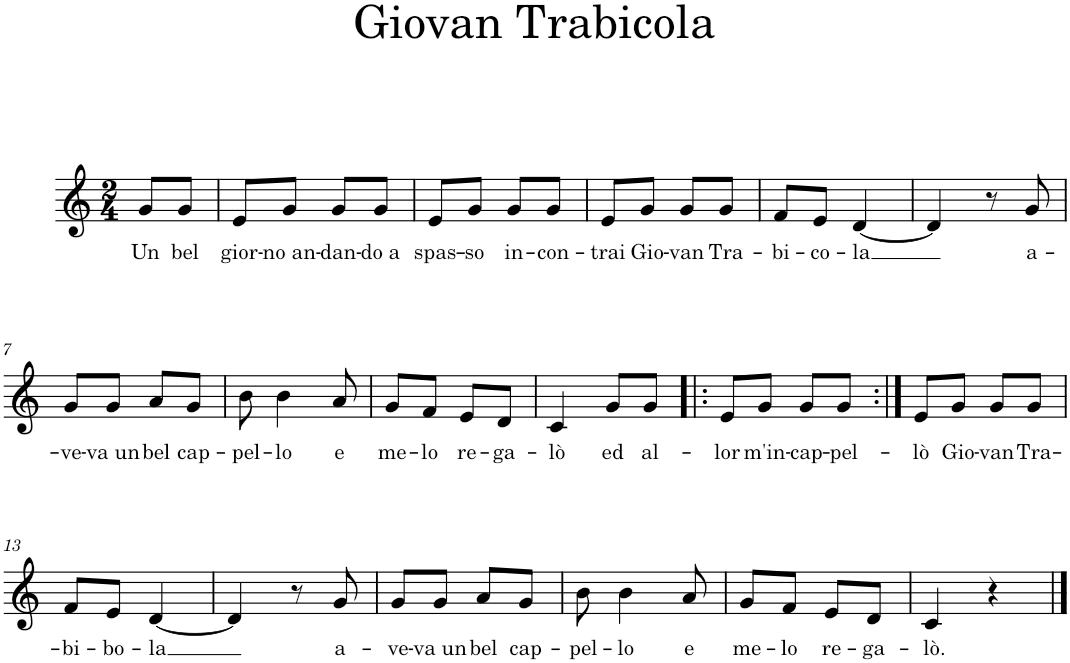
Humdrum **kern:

**kern	**text
*part1	*part1
*staff1	*staff1
*I"Voice	*
*I'Vo.	*
*clefG2	*
*k[]	*
*M2/4	*
=1	=1
!	!LO:LY:b
8g/L	Un
!	!LO:LY:b
8g/J	bel
=2	=2
!	!LO:LY:b
8e/L	gior-
!	!LO:LY:b
8g/J	-no an-
!	!LO:LY:b
8g/L	-dan-
!	!LO:LY:b
8g/J	-do a
=3	=3
!	!LO:LY:b
8e/L	spas-
!	!LO:LY:b
8g/J	-so
!	!LO:LY:b
8g/L	in-
!	!LO:LY:b
8g/J	-con-
=4	=4
!	!LO:LY:b
8e/L	-trai
!	!LO:LY:b
8g/J	Gio-
!	!LO:LY:b
8g/L	-van
!	!LO:LY:b
8g/J	Tra-
=5	=5
!	!LO:LY:b
8f/L	-bi-
!	!LO:LY:b
8e/J	-co-
!	!LO:LY:b
[4d/	-la
=6	=6
4d/]	.
8r	.
!	!LO:LY:b
8g/	a-
!!LO:LB:g=z
=7	=7
!	!LO:LY:b
8g/L	-ve-
!	!LO:LY:b
8g/J	-va un
!	!LO:LY:b
8a/L	bel
!	!LO:LY:b
8g/J	cap-
=8	=8
!	!LO:LY:b
8b\	-pel-
!	!LO:LY:b
4b\	-lo
!	!LO:LY:b
8a/	e
=9	=9
!	!LO:LY:b
8g/L	me-
!	!LO:LY:b
8f/J	-lo
!	!LO:LY:b
8e/L	re-
!	!LO:LY:b
8d/J	-ga-
=10	=10
!	!LO:LY:b
4c/	-lò
!	!LO:LY:b
8g/L	ed
!	!LO:LY:b
8g/J	al-
=11!|:	=11!|:
!	!LO:LY:b
8e/L	-lor
!	!LO:LY:b
8g/J	m'in-
!	!LO:LY:b
8g/L	-cap-
!	!LO:LY:b
8g/J	-pel-
=12:|!	=12:|!
!	!LO:LY:b
8e/L	-lò
!	!LO:LY:b
8g/J	Gio-
!	!LO:LY:b
8g/L	-van
!	!LO:LY:b
8g/J	Tra-
!!LO:LB:g=z
=13	=13
!	!LO:LY:b
8f/L	-bi-
!	!LO:LY:b
8e/J	-bo-
!	!LO:LY:b
[4d/	-la
=14	=14
4d/]	.
8r	.
!	!LO:LY:b
8g/	a-
=15	=15
!	!LO:LY:b
8g/L	-ve-
!	!LO:LY:b
8g/J	-va un
!	!LO:LY:b
8a/L	bel
!	!LO:LY:b
8g/J	cap-
=16	=16
!	!LO:LY:b
8b\	-pel-
!	!LO:LY:b
4b\	-lo
!	!LO:LY:b
8a/	e
=17	=17
!	!LO:LY:b
8g/L	me-
!	!LO:LY:b
8f/J	-lo
!	!LO:LY:b
8e/L	re-
!	!LO:LY:b
8d/J	-ga-
=18	=18
!	!LO:LY:b
4c/	-lò.
4r	.
==	==
*-	*-
